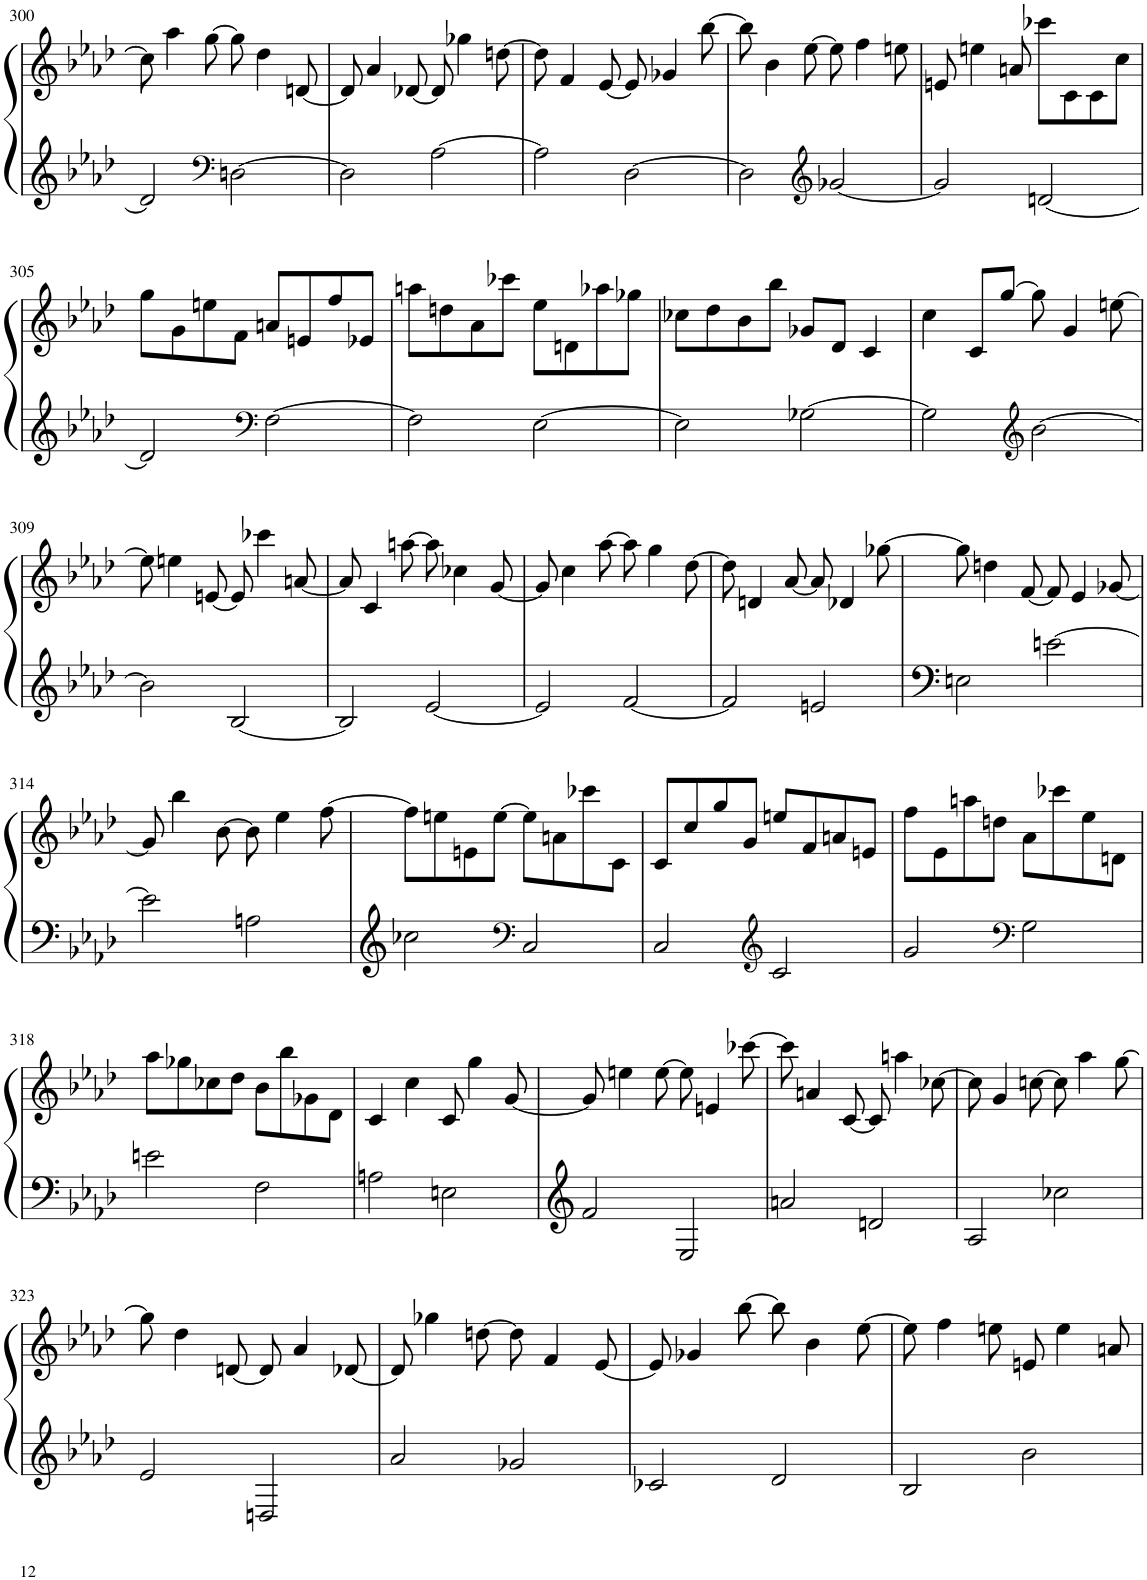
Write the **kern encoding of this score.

**kern	**kern
*part1	*part1
*staff2	*staff1
*I"Klavier	*
*I'Klav.	*
!!LO:PB:g=z
*clefG2	*clefG2
*k[b-e-a-d-]	*k[b-e-a-d-]
*M4/4	*M4/4
=300	=300
2d-/]	8cc\]
.	4aa-\
.	[8gg\
*clefF4	*
[2Dn\	8gg\]
.	4dd-\
.	[8dn/
=301	=301
2D\]	8d/]
.	4a-/
.	[8d-X/
[2A-\	8d-/]
.	4gg-X\
.	[8ddn\
=302	=302
2A-\]	8dd\]
.	4f/
.	[8e-/
[2D-\	8e-/]
.	4g-X/
.	[8bb-\
=303	=303
2D-\]	8bb-\]
.	4b-\
.	[8ee-\
*clefG2	*
[2g-X/	8ee-\]
.	4ff\
.	8een\
=304	=304
2g-/]	8en/
.	4een\
.	8an/
[2dn/	8ccc-X\L
.	8c\
.	8c\
.	8cc\J
!!LO:LB:g=z
=305	=305
2d/]	8gg\L
.	8g\
.	8een\
.	8f\J
*clefF4	*
[2F\	8an/L
.	8en/
.	8ff/
.	8e-X/J
=306	=306
2F\]	8aan\L
.	8ddn\
.	8a-\
.	8ccc-X\J
[2E-\	8ee-\L
.	8dn\
.	8aa-X\
.	8gg-X\J
=307	=307
2E-\]	8cc-X\L
.	8dd-\
.	8b-\
.	8bb-\J
[2G-X\	8g-X/L
.	8d-/J
.	4c/
=308	=308
2G-\]	4cc\
.	8c/L
.	[8gg/J
*clefG2	*
[2b-\	8gg\]
.	4g/
.	[8een\
!!LO:LB:g=z
=309	=309
2b-\]	8ee\]
.	4een\
.	[8en/
[2B-/	8e/]
.	4ccc-X\
.	[8an/
=310	=310
2B-/]	8a/]
.	4c/
.	[8aan\
[2e-/	8aa\]
.	4cc-X\
.	[8g/
=311	=311
2e-/]	8g/]
.	4cc\
.	[8aa-\
[2f/	8aa-\]
.	4gg\
.	[8dd-\
=312	=312
2f/]	8dd-\]
.	4dn/
.	[8a-/
2en/	8a-/]
.	4d-X/
.	[8gg-X\
=313	=313
2En\	8gg-\]
.	4ddn\
.	[8f/
[2en\	8f/]
.	4e-/
.	[8g-X/
!!LO:LB:g=z
=314	=314
2e\]	8g-/]
.	4bb-\
.	[8b-\
2An\	8b-\]
.	4ee-\
.	[8ff\
=315	=315
2cc-X\	8ff\L]
.	8een\
.	8en\
.	[8ee\J
*clefF4	*
2C/	8ee\L]
.	8an\
.	8ccc-X\
.	8c\J
=316	=316
2C/	8c/L
.	8cc/
.	8gg/
.	8g/J
*clefG2	*
2c/	8een/L
.	8f/
.	8an/
.	8en/J
=317	=317
2g/	8ff\L
.	8e-\
.	8aan\
.	8ddn\J
*clefF4	*
2G\	8a-\L
.	8ccc-X\
.	8ee-\
.	8dn\J
!!LO:LB:g=z
=318	=318
2en\	8aa-\L
.	8gg-X\
.	8cc-X\
.	8dd-\J
2F\	8b-\L
.	8bb-\
.	8g-X\
.	8d-\J
=319	=319
2An\	4c/
.	4cc\
2En\	8c/
.	4gg\
.	[8g/
=320	=320
2f/	8g/]
.	4een\
.	[8ee\
2E-/	8ee\]
.	4en/
.	[8ccc-X\
=321	=321
2an/	8ccc-\]
.	4an/
.	[8c/
2dn/	8c/]
.	4aan\
.	[8cc-X\
=322	=322
2A-/	8cc-\]
.	4g/
.	[8ccn\
2cc-X\	8cc\]
.	4aa-\
.	[8gg\
!!LO:LB:g=z
=323	=323
2e-/	8gg\]
.	4dd-\
.	[8dn/
2Dn/	8d/]
.	4a-/
.	[8d-X/
=324	=324
2a-/	8d-/]
.	4gg-X\
.	[8ddn\
2g-X/	8dd\]
.	4f/
.	[8e-/
=325	=325
2c-X/	8e-/]
.	4g-X/
.	[8bb-\
2d-/	8bb-\]
.	4b-\
.	[8ee-\
=326	=326
2B-/	8ee-\]
.	4ff\
.	8een\
2b-\	8en/
.	4ee\
.	8an/
=	=
*-	*-
